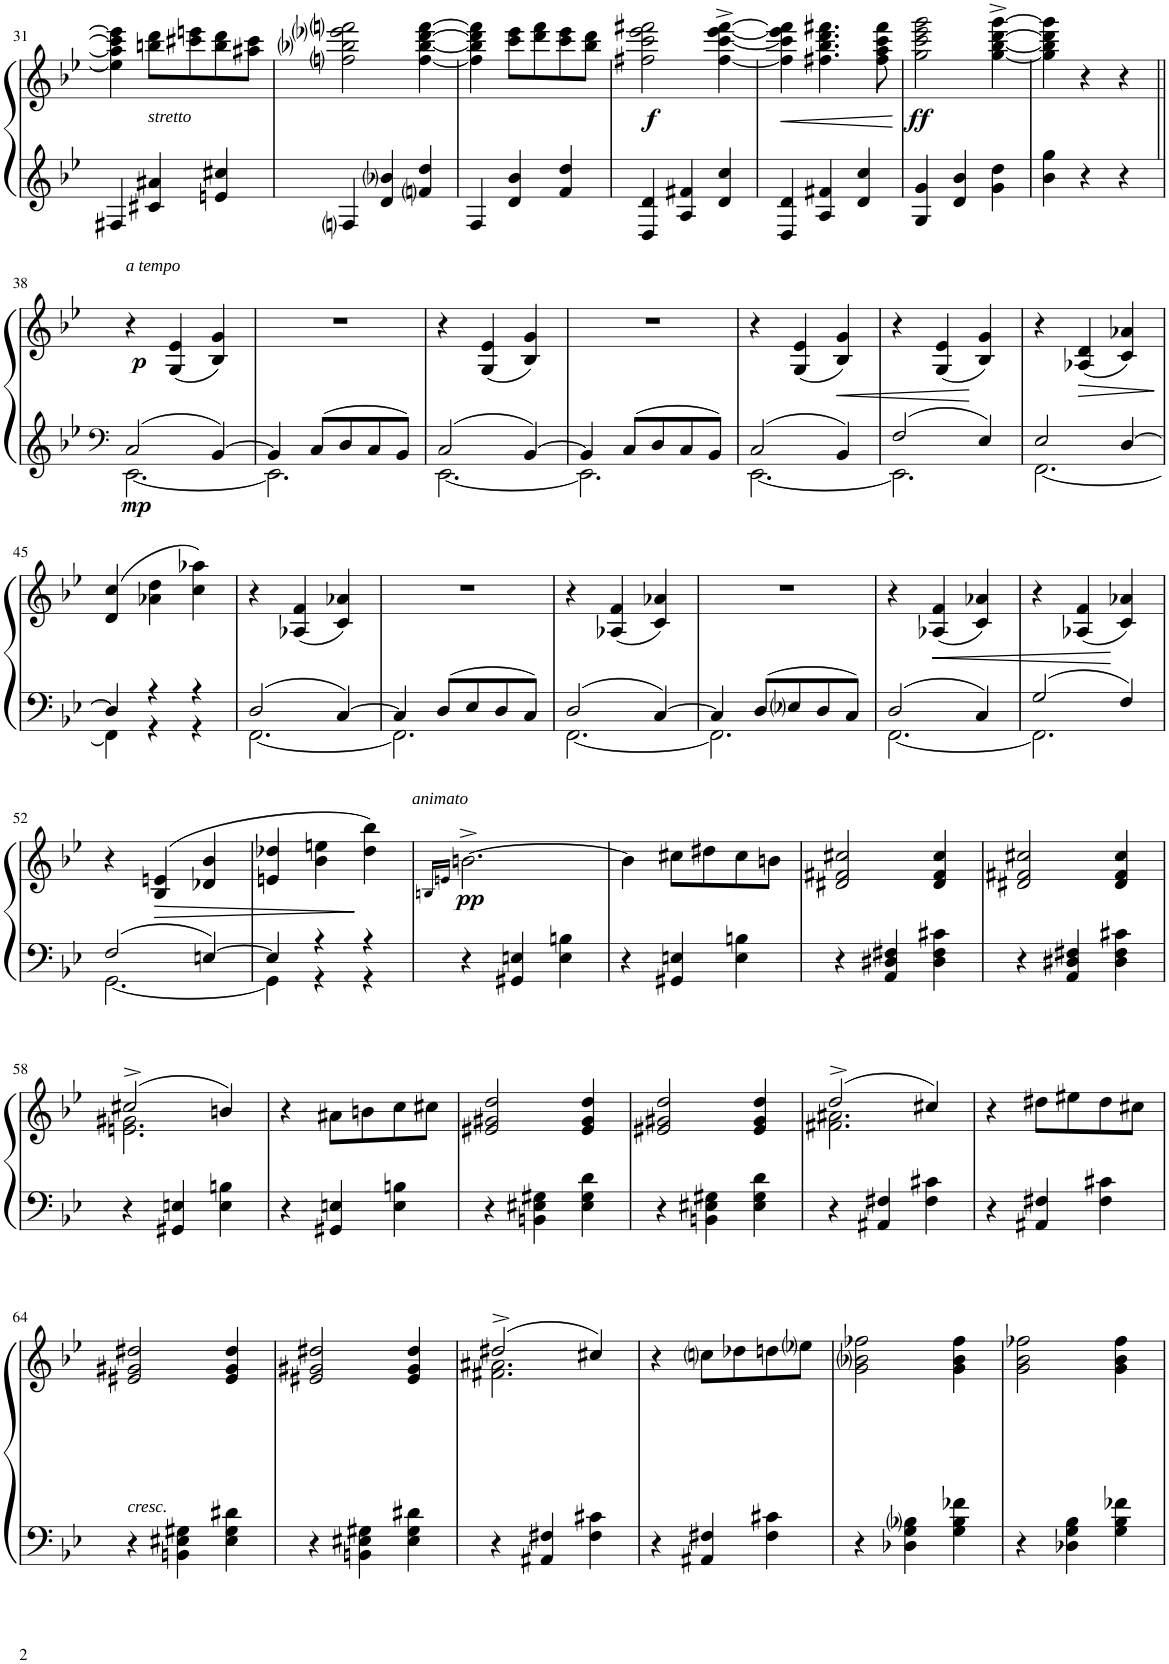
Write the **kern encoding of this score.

**kern	**kern	**dynam
*part1	*part1	*part1
*staff2	*staff1	*staff1/2
*I"Midi_1	*	*
!!LO:PB:g=z
*clefG2	*clefG2	*
*k[b-e-]	*k[b-e-]	*
*B-:	*B-:	*
*M3/4	*M3/4	*
=31	=31	=31
4F#X/	4ee\] 4aa#\] 4ccc#\] 4eee\]	.
!LO:TX:a:i:t=stretto	!	!
4c#X/ 4a#X/	8bbn\ 8ddd\L	.
.	8ccc#X\ 8eeen\	.
4en/ 4cc#X/	8bb\ 8ddd\	.
.	8aa#X\ 8ccc#\J	.
=32	=32	=32
4Fni/	2ffni\ 2bb-i\ 2eee-i\ 2fffni\	.
4d/ 4b-i/	.	.
4fni/ 4dd/	[4ff\ [4bb-\ [4ddd\ [4fff\	.
=33	=33	=33
4F/	4ff\] 4bb-\] 4ddd\] 4fff\]	.
4d/ 4b-/	8ccc\ 8eee-\L	.
.	8ddd\ 8fff\	.
4f/ 4dd/	8ccc\ 8eee-\	.
.	8bb-\ 8ddd\J	.
=34	=34	=34
!	!	!LO:DY:b
4D/ 4d/	2ff#X\ 2ccc\ 2eee-\ 2fff#X\	f
4A/ 4f#X/	.	.
4d/ 4cc/	[4ff#\^ [4ccc\^ [4eee-\^ [4fff#\^	.
=35	=35	=35
!	!	!LO:HP:b
4D/ 4d/	4ff#\] 4ccc\] 4eee-\] 4fff#\]	<
4A/ 4f#X/	4.ff#X\ 4.bb-\ 4.ddd\ 4.fff#X\	.
4d/ 4cc/	.	.
.	8ff#\ 8aa\ 8ccc\ 8fff#\	.
.	.	[
=36	=36	=36
!	!	!LO:DY:b
4G/ 4g/	2gg\ 2ccc\ 2eee-\ 2ggg\	ff
4d/ 4b-/	.	.
4g\ 4dd\	[4gg\^ [4bb-\^ [4ddd\^ [4ggg\^	.
=37	=37	=37
4b-\ 4gg\	4gg\] 4bb-\] 4ddd\] 4ggg\]	.
4r	4r	.
4r	4r	.
!!LO:LB:g=z
=38||	=38||	=38||
*clefF4	*	*
*^	*	*
!	!	!LO:TX:a:i:t=a tempo	!
!	!	!	!LO:DY:b=2
!	!	!	!LO:DY:n=1:b
2C/	[2.EE-\	4r	mp p
.	.	(4G/ 4e-/	.
[4BB-/	.	4B-/ 4g/)	.
=39	=39	=39	=39
4BB-/]	2.EE-\]	2.r	.
8C/L	.	.	.
8D/	.	.	.
8C/	.	.	.
8BB-/J	.	.	.
=40	=40	=40	=40
2C/	[2.EE-\	4r	.
.	.	(4G/ 4e-/	.
[4BB-/	.	4B-/ 4g/)	.
=41	=41	=41	=41
4BB-/]	2.EE-\]	2.r	.
8C/L	.	.	.
8D/	.	.	.
8C/	.	.	.
8BB-/J	.	.	.
=42	=42	=42	=42
2C/	[2.EE-\	4r	.
.	.	(4G/ 4e-/	.
!	!	!	!LO:HP:b
4BB-/	.	4B-/ 4g/)	<
=43	=43	=43	=43
2F/	2.EE-\]	4r	.
.	.	(4G/ 4e-/	.
4E-/	.	4B-/ 4g/)	[
=44	=44	=44	=44
2E-/	[2.FF\	4r	.
!	!	!	!LO:HP:b
.	.	(4A-X/ 4d/	>
[4D/	.	4c/ 4a-X/)	.
*v	*v	*	*
.	.	]
!!LO:LB:g=z
=45	=45	=45
*^	*	*
4D/]	4FF\]	(4d/ 4cc/	.
4r	4r	4a-X\ 4dd\	.
4r	4r	4cc\ 4aa-X\)	.
=46	=46	=46	=46
2D/	[2.FF\	4r	.
.	.	(4A-X/ 4f/	.
[4C/	.	4c/ 4a-X/)	.
=47	=47	=47	=47
4C/]	2.FF\]	2.r	.
8D/L	.	.	.
8E-/	.	.	.
8D/	.	.	.
8C/J	.	.	.
=48	=48	=48	=48
2D/	[2.FF\	4r	.
.	.	(4A-X/ 4f/	.
[4C/	.	4c/ 4a-X/)	.
=49	=49	=49	=49
4C/]	2.FF\]	2.r	.
8D/L	.	.	.
8E-i/	.	.	.
8D/	.	.	.
8C/J	.	.	.
=50	=50	=50	=50
2D/	[2.FF\	4r	.
!	!	!	!LO:HP:b
.	.	(4A-X/ 4f/	<
4C/	.	4c/ 4a-X/)	.
=51	=51	=51	=51
2G/	2.FF\]	4r	.
.	.	(4A-X/ 4f/	.
4F/	.	4c/ 4a-X/)	[
!!LO:LB:g=z
=52	=52	=52	=52
2F/	[2.GG\	4r	.
!	!	!	!LO:HP:b
.	.	(4B-/ 4en/	>
[4En/	.	4d-X/ 4b-/	.
=53	=53	=53	=53
4E/]	4GG\]	4en/ 4dd-X/	.
4r	4r	4b-\ 4een\	.
4r	4r	4dd-\ 4bb-\)	]
!	!	!LO:TX:a:i:t=animato	!
*v	*v	*	*
=54	=54	=54
.	16qBn/LL	.
.	16qen/JJ	.
!	!	!LO:DY:b
4r	[2.bn^\	pp
4GG#X/ 4En/	.	.
4E\ 4Bn\	.	.
=55	=55	=55
4r	4b\]	.
4GG#X/ 4En/	8cc#X\L	.
.	8dd#X\	.
4E\ 4Bn\	8cc#\	.
.	8bn\J	.
=56	=56	=56
4r	2d#X/ 2f#X/ 2cc#X/	.
4AA/ 4D#X/ 4F#X/	.	.
4D#\ 4F#\ 4c#X\	4d#/ 4f#/ 4cc#/	.
=57	=57	=57
4r	2d#X/ 2f#X/ 2cc#X/	.
4AA/ 4D#X/ 4F#X/	.	.
4D#\ 4F#\ 4c#X\	4d#/ 4f#/ 4cc#/	.
!!LO:LB:g=z
=58	=58	=58
*	*^	*
4r	(2cc#X^/	2.en\ 2.g#X\	.
4GG#X/ 4En/	.	.	.
4E\ 4Bn\	4bn/)	.	.
*	*v	*v	*
=59	=59	=59
4r	4r	.
4GG#X/ 4En/	8a#X\L	.
.	8bn\	.
4E\ 4Bn\	8cc\	.
.	8cc#X\J	.
=60	=60	=60
4r	2e#X/ 2g#X/ 2dd/	.
4BBn\ 4E#X\ 4G#X\	.	.
4E#\ 4G#\ 4d\	4e#/ 4g#/ 4dd/	.
=61	=61	=61
4r	2e#X/ 2g#X/ 2dd/	.
4BBn\ 4E#X\ 4G#X\	.	.
4E#\ 4G#\ 4d\	4e#/ 4g#/ 4dd/	.
=62	=62	=62
*	*^	*
4r	(2dd^/	2.f#X\ 2.a#X\	.
4AA#X/ 4F#X/	.	.	.
4F#\ 4c#X\	4cc#X/)	.	.
*	*v	*v	*
=63	=63	=63
4r	4r	.
4AA#X/ 4F#X/	8dd#X\L	.
.	8ee#X\	.
4F#\ 4c#X\	8dd#\	.
.	8cc#X\J	.
!!LO:LB:g=z
=64	=64	=64
!	!LO:TX:b:i:t=cresc.	!
4r	2e#X/ 2g#X/ 2dd#X/	.
4BBn\ 4E#X\ 4G#X\	.	.
4E#\ 4G#\ 4d#X\	4e#/ 4g#/ 4dd#/	.
=65	=65	=65
4r	2e#X/ 2g#X/ 2dd#X/	.
4BBn\ 4E#X\ 4G#X\	.	.
4E#\ 4G#\ 4d#X\	4e#/ 4g#/ 4dd#/	.
=66	=66	=66
*	*^	*
4r	(2dd#X^/	2.f#X\ 2.a#X\	.
4AA#X/ 4F#X/	.	.	.
4F#\ 4c#X\	4cc#X/)	.	.
*	*v	*v	*
=67	=67	=67
4r	4r	.
4AA#X/ 4F#X/	8ccni\L	.
.	8dd-X\	.
4F#\ 4c#X\	8ddn\	.
.	8ee-i\J	.
=68	=68	=68
4r	2g\ 2b-i\ 2ff-X\	.
4D-X\ 4G\ 4B-i\	.	.
4G\ 4B-\ 4f-X\	4g\ 4b-\ 4ff-\	.
=69	=69	=69
4r	2g\ 2b-\ 2ff-X\	.
4D-X\ 4G\ 4B-\	.	.
4G\ 4B-\ 4f-X\	4g\ 4b-\ 4ff-\	.
=	=	=
*-	*-	*-
